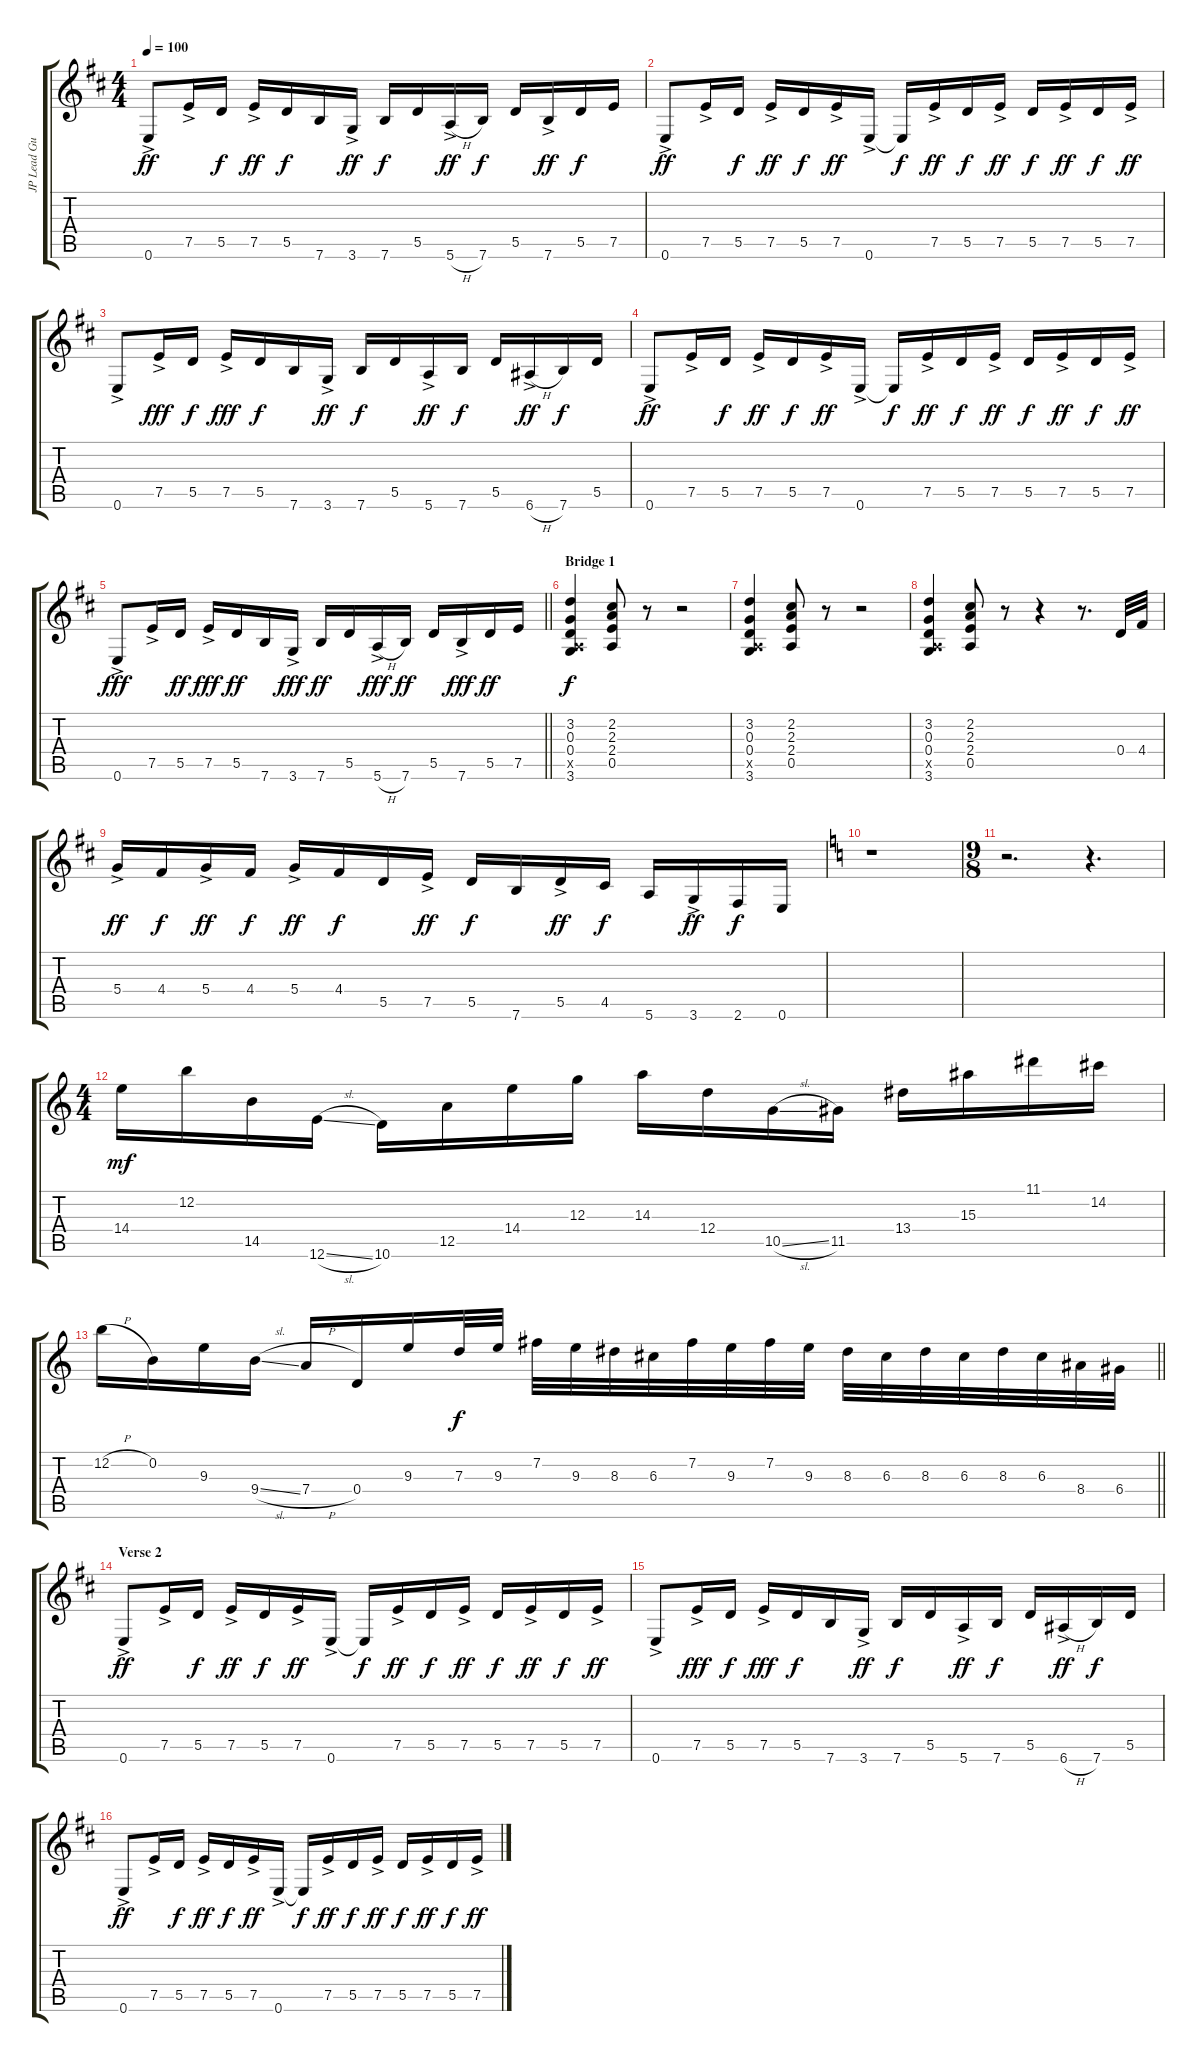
\track ("JP Lead Guitar" "JP Lead Gu") {instrument distortionguitar}
\staff {score tabs}
\tuning (E4 B3 G3 D3 A2 E2) {hide}
\ts (4 4)
\tempo 100
\clef g2
\ks d
0.6{ac}.8{dy ff} 7.5{ac}.16 5.5.16{dy f} 7.5{ac}.16{dy ff} 5.5.16{dy f} 7.6.16 3.6{ac}.16{dy ff} 7.6.16{dy f} 5.5.16 5.6{h ac}.16{dy ff} 7.6.16{dy f} 5.5.16 7.6{ac}.16{dy ff} 5.5.16{dy f} 7.5.16 |
0.6{ac}.8{dy ff} 7.5{ac}.16 5.5.16{dy f} 7.5{ac}.16{dy ff} 5.5.16{dy f} 7.5{ac}.16{dy ff} 0.6{ac}.16 0.6{t}.16{dy f} 7.5{ac}.16{dy ff} 5.5.16{dy f} 7.5{ac}.16{dy ff} 5.5.16{dy f} 7.5{ac}.16{dy ff} 5.5.16{dy f} 7.5{ac}.16{dy ff} |
0.6{ac}.8 7.5{ac}.16{dy fff} 5.5.16{dy f} 7.5{ac}.16{dy fff} 5.5.16{dy f} 7.6.16 3.6{ac}.16{dy ff} 7.6.16{dy f} 5.5.16 5.6{ac}.16{dy ff} 7.6.16{dy f} 5.5.16 6.6{h ac}.16{dy ff} 7.6.16{dy f} 5.5.16 |
0.6{ac}.8{dy ff} 7.5{ac}.16 5.5.16{dy f} 7.5{ac}.16{dy ff} 5.5.16{dy f} 7.5{ac}.16{dy ff} 0.6{ac}.16 0.6{t}.16{dy f} 7.5{ac}.16{dy ff} 5.5.16{dy f} 7.5{ac}.16{dy ff} 5.5.16{dy f} 7.5{ac}.16{dy ff} 5.5.16{dy f} 7.5{ac}.16{dy ff} |
\barLineRight lightlight
0.6{ac}.8{dy fff} 7.5{ac}.16 5.5.16{dy ff} 7.5{ac}.16{dy fff} 5.5.16{dy ff} 7.6.16 3.6{ac}.16{dy fff} 7.6.16{dy ff} 5.5.16 5.6{h ac}.16{dy fff} 7.6.16{dy ff} 5.5.16 7.6{ac}.16{dy fff} 5.5.16{dy ff} 7.5.16 |
\section ("" "Bridge 1")
(3.2 0.3 0.4 0.5{x} 3.6).4{dy f} (2.2 2.3 2.4 0.5).8 r.8 r.2 |
(3.2 0.3 0.4 0.5{x} 3.6).4 (2.2 2.3 2.4 0.5).8 r.8 r.2 |
(3.2 0.3 0.4 0.5{x} 3.6).4 (2.2 2.3 2.4 0.5).8 r.8 r.4 r.8{d} 0.4.32 4.4.32 |
5.4{ac}.16{dy ff} 4.4.16{dy f} 5.4{ac}.16{dy ff} 4.4.16{dy f} 5.4{ac}.16{dy ff} 4.4.16{dy f} 5.5.16 7.5{ac}.16{dy ff} 5.5.16{dy f} 7.6.16 5.5{ac}.16{dy ff} 4.5.16{dy f} 5.6.16 3.6{ac}.16{dy ff} 2.6.16{dy f} 0.6.16 |
\ks c
r.1 |
\ts (9 8)
r.2{d} r.4{d} |
\ts (4 4)
14.4.16{dy mf} 12.2.16 14.5.16 12.6{sl}.16 10.6.16 12.5.16 14.4.16 12.3.16 14.3.16 12.4.16 10.5{sl}.16 11.5.16 13.4.16 15.3.16 11.1.16 14.2.16 |
\barLineRight lightlight
12.2{h}.16 0.2.16 9.3.16 9.4{sl}.16 7.4{h}.16 0.4.16 9.3.16 7.3.32{dy f} 9.3.32 7.2.32 9.3.32 8.3.32 6.3.32 7.2.32 9.3.32 7.2.32 9.3.32 8.3.32 6.3.32 8.3.32 6.3.32 8.3.32 6.3.32 8.4.32 6.4.32 |
\section ("" "Verse 2")
\ks d
0.6{ac}.8{dy ff} 7.5{ac}.16 5.5.16{dy f} 7.5{ac}.16{dy ff} 5.5.16{dy f} 7.5{ac}.16{dy ff} 0.6{ac}.16 0.6{t}.16{dy f} 7.5{ac}.16{dy ff} 5.5.16{dy f} 7.5{ac}.16{dy ff} 5.5.16{dy f} 7.5{ac}.16{dy ff} 5.5.16{dy f} 7.5{ac}.16{dy ff} |
0.6{ac}.8 7.5{ac}.16{dy fff} 5.5.16{dy f} 7.5{ac}.16{dy fff} 5.5.16{dy f} 7.6.16 3.6{ac}.16{dy ff} 7.6.16{dy f} 5.5.16 5.6{ac}.16{dy ff} 7.6.16{dy f} 5.5.16 6.6{h ac}.16{dy ff} 7.6.16{dy f} 5.5.16 |
0.6{ac}.8{dy ff} 7.5{ac}.16 5.5.16{dy f} 7.5{ac}.16{dy ff} 5.5.16{dy f} 7.5{ac}.16{dy ff} 0.6{ac}.16 0.6{t}.16{dy f} 7.5{ac}.16{dy ff} 5.5.16{dy f} 7.5{ac}.16{dy ff} 5.5.16{dy f} 7.5{ac}.16{dy ff} 5.5.16{dy f} 7.5{ac}.16{dy ff}
